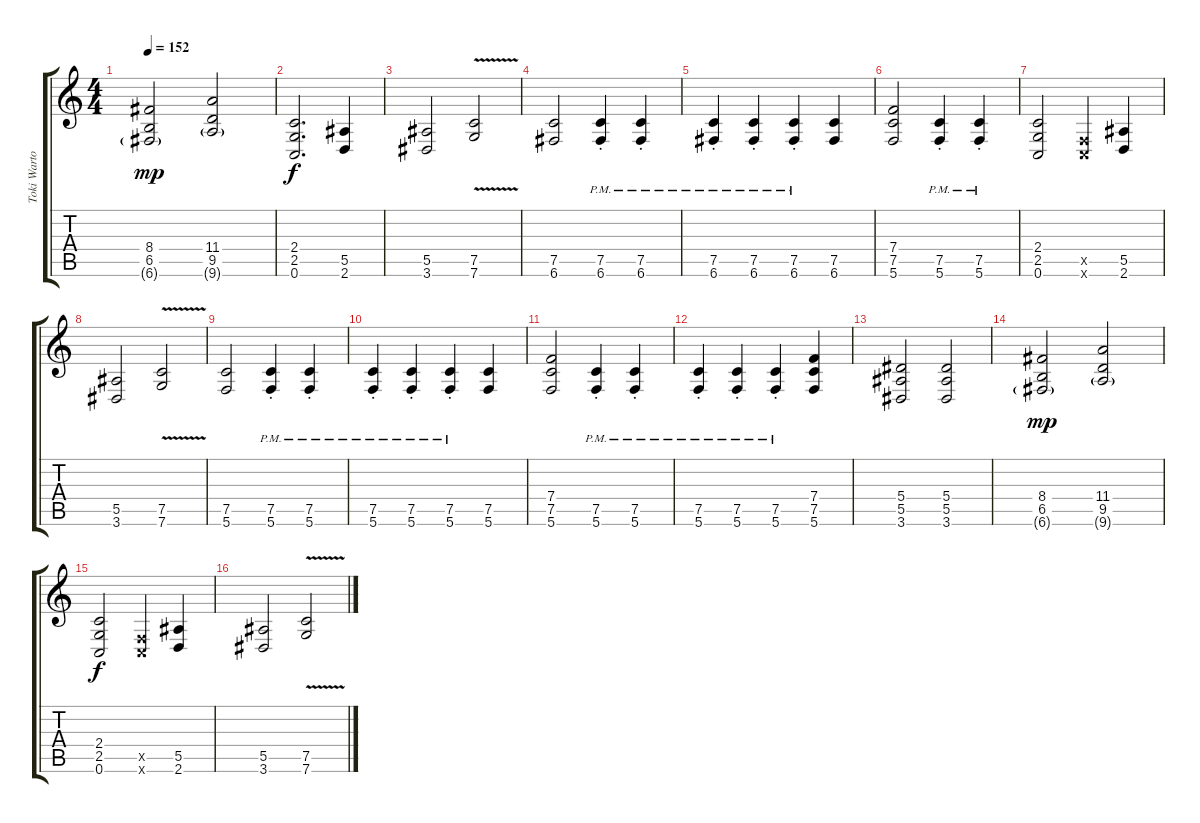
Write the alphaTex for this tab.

\track ("Toki Wartooth (Lead Guitar 2)" "Toki Warto") {instrument distortionguitar}
\staff {score tabs}
\tuning (C4 G3 Eb3 Bb2 F2 C2) {hide}
\ts (4 4)
\tempo 152
\clef g2
\ks c
(8.4 6.5 6.6{g}).2{dy mp} (11.4 9.5 9.6{g}).2 |
(2.4 2.5 0.6).2{d dy f} (5.5 2.6).4 |
(5.5 3.6).2 (7.5{v} 7.6{v}).2 |
(7.5 6.6).2 (7.5{pm st} 6.6{pm st}).4 (7.5{pm st} 6.6{pm st}).4 |
(7.5{pm st} 6.6{pm st}).4 (7.5{pm st} 6.6{pm st}).4 (7.5{pm st} 6.6{pm st}).4 (7.5 6.6).4 |
(7.4 7.5 5.6).2 (7.5{pm st} 5.6{pm st}).4 (7.5{pm st} 5.6{pm st}).4 |
(2.4 2.5 0.6).2 (0.5{x} 0.6{x}).4 (5.5 2.6).4 |
(5.5 3.6).2 (7.5{v} 7.6{v}).2 |
(7.5 5.6).2 (7.5{pm st} 5.6{pm st}).4 (7.5{pm st} 5.6{pm st}).4 |
(7.5{pm st} 5.6{pm st}).4 (7.5{pm st} 5.6{pm st}).4 (7.5{pm st} 5.6{pm st}).4 (7.5 5.6).4 |
(7.4 7.5 5.6).2 (7.5{pm st} 5.6{pm st}).4 (7.5{pm st} 5.6{pm st}).4 |
(7.5{pm st} 5.6{pm st}).4 (7.5{pm st} 5.6{pm st}).4 (7.5{pm st} 5.6{pm st}).4 (7.4 7.5 5.6).4 |
(5.4 5.5 3.6).2 (5.4 5.5 3.6).2 |
(8.4 6.5 6.6{g}).2{dy mp} (11.4 9.5 9.6{g}).2 |
(2.4 2.5 0.6).2{dy f} (0.5{x} 0.6{x}).4 (5.5 2.6).4 |
(5.5 3.6).2 (7.5{v} 7.6{v}).2
